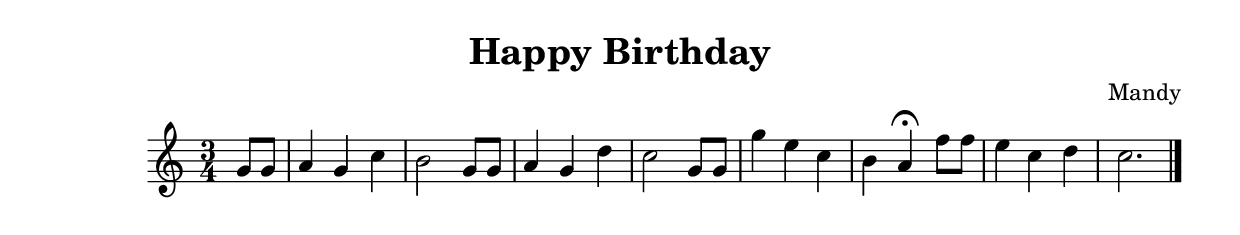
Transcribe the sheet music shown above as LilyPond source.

\header {
  title = "Happy Birthday"
  composer = "Mandy"
}

\score {
  \relative c'' {
\time 3/4
\partial 4 g8 g8 | a4 g c |b2 g8 g | a4 g d' c2 g8 g | g'4 e c | 
b a\fermata f'8 f | e4 c d| c2. \bar "|."
  }

  \layout {}
  \midi {}
}